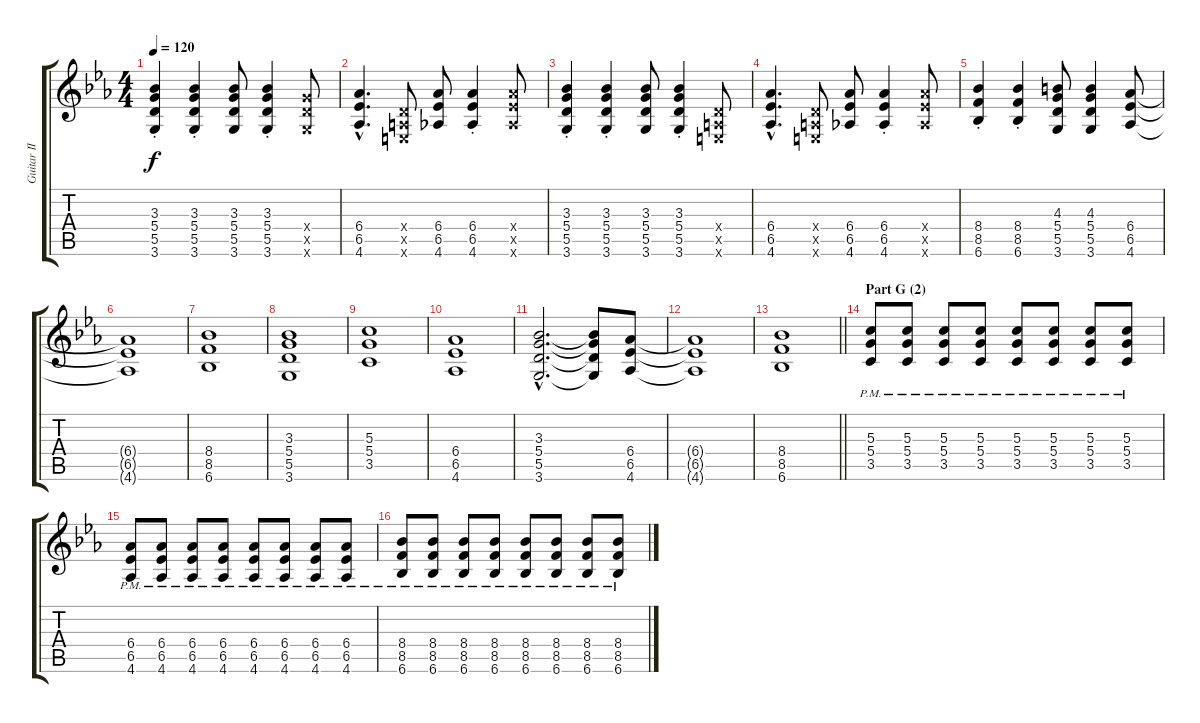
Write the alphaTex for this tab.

\track ("Guitar II" "Guitar II") {instrument distortionguitar}
\staff {score tabs}
\tuning (E4 B3 G3 D3 A2 E2) {hide}
\ts (4 4)
\tempo 120
\clef g2
\ks eb
(3.3{st} 5.4{st} 5.5{st} 3.6{st}).4{dy f} (3.3{st} 5.4{st} 5.5{st} 3.6{st}).4 (3.3 5.4 5.5 3.6).8 (3.3{st} 5.4{st} 5.5{st} 3.6{st}).4 (5.4{x} 5.5{x} 3.6{x}).8 |
(6.4{hac} 6.5{hac} 4.6{hac}).4{d} (0.4{x} 0.5{x} 0.6{x}).8 (6.4 6.5 4.6).8 (6.4{st} 6.5{st} 4.6{st}).4 (6.4{x} 6.5{x} 4.6{x}).8 |
(3.3{st} 5.4{st} 5.5{st} 3.6{st}).4 (3.3{st} 5.4{st} 5.5{st} 3.6{st}).4 (3.3 5.4 5.5 3.6).8 (3.3{st} 5.4{st} 5.5{st} 3.6{st}).4 (0.4{x} 0.5{x} 0.6{x}).8 |
(6.4{hac} 6.5{hac} 4.6{hac}).4{d} (0.4{x} 0.5{x} 0.6{x}).8 (6.4 6.5 4.6).8 (6.4{st} 6.5{st} 4.6{st}).4 (6.4{x} 6.5{x} 4.6{x}).8 |
(8.4{st} 8.5{st} 6.6{st}).4 (8.4{st} 8.5{st} 6.6{st}).4 (4.3 5.4 5.5 3.6).8 (4.3 5.4 5.5 3.6).4 (6.4 6.5 4.6).8 |
(6.4{t} 6.5{t} 4.6{t}).1 |
(8.4 8.5 6.6).1 |
(3.3 5.4 5.5 3.6).1 |
(5.3 5.4 3.5).1 |
(6.4 6.5 4.6).1 |
(3.3{hac} 5.4{hac} 5.5{hac} 3.6{hac}).2{d} (3.3{t} 5.4{t} 5.5{t} 3.6{t}).8 (6.4 6.5 4.6).8 |
(6.4{t} 6.5{t} 4.6{t}).1 |
\barLineRight lightlight
(8.4 8.5 6.6).1 |
\section ("" "Part G (2)")
(5.3{pm} 5.4{pm} 3.5{pm}).8 (5.3{pm} 5.4{pm} 3.5{pm}).8 (5.3{pm} 5.4{pm} 3.5{pm}).8 (5.3{pm} 5.4{pm} 3.5{pm}).8 (5.3{pm} 5.4{pm} 3.5{pm}).8 (5.3{pm} 5.4{pm} 3.5{pm}).8 (5.3{pm} 5.4{pm} 3.5{pm}).8 (5.3{pm} 5.4{pm} 3.5{pm}).8 |
(6.4{pm} 6.5{pm} 4.6{pm}).8 (6.4{pm} 6.5{pm} 4.6{pm}).8 (6.4{pm} 6.5{pm} 4.6{pm}).8 (6.4{pm} 6.5{pm} 4.6{pm}).8 (6.4{pm} 6.5{pm} 4.6{pm}).8 (6.4{pm} 6.5{pm} 4.6{pm}).8 (6.4{pm} 6.5{pm} 4.6{pm}).8 (6.4{pm} 6.5{pm} 4.6{pm}).8 |
(8.4{pm} 8.5{pm} 6.6{pm}).8 (8.4{pm} 8.5{pm} 6.6{pm}).8 (8.4{pm} 8.5{pm} 6.6{pm}).8 (8.4{pm} 8.5{pm} 6.6{pm}).8 (8.4{pm} 8.5{pm} 6.6{pm}).8 (8.4{pm} 8.5{pm} 6.6{pm}).8 (8.4{pm} 8.5{pm} 6.6{pm}).8 (8.4{pm} 8.5{pm} 6.6{pm}).8
